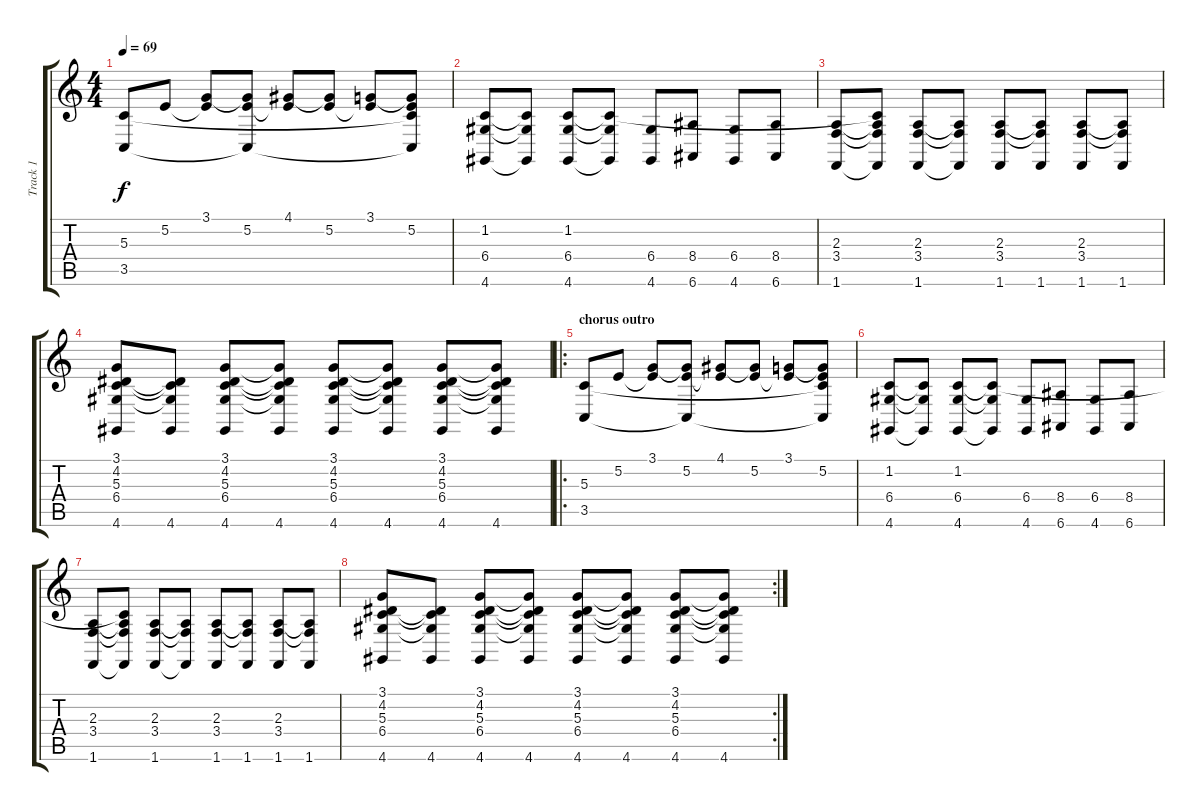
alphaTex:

\track ("Track 1" "Track 1") {instrument electricpiano1}
\staff {score tabs}
\tuning (E4 B3 G3 D3 A2 E2) {hide}
\ts (4 4)
\tempo 69
\clef g2
\ks c
(5.3 3.5).8{dy f} 5.2.8 (3.1 5.2{t}).8 (3.1{t} 5.2 3.5{t}).8 (4.1 5.2{t}).8 (4.1{t} 5.2).8 (3.1 5.2{t}).8 (3.1{t} 5.2 5.3{t} 3.5{t}).8 |
(1.2 6.4 4.6).8 (1.2{t} 6.4{t} 4.6{t}).8 (1.2 6.4 4.6).8 (1.2{t} 6.4{t} 4.6{t}).8 (6.4 4.6).8 (8.4 6.6).8 (6.4 4.6).8 (8.4 6.6).8 |
(2.3 3.4 1.6).8 (1.2{t} 2.3{t} 3.4{t} 1.6{t}).8 (2.3 3.4 1.6).8 (2.3{t} 3.4{t} 1.6{t}).8 (2.3 3.4 1.6).8 (2.3{t} 3.4{t} 1.6).8 (2.3 3.4 1.6).8 (2.3{t} 3.4{t} 1.6).8 |
(3.1 4.2 5.3 6.4 4.6).8 (4.2{t} 5.3{t} 6.4{t} 4.6).8 (3.1 4.2 5.3 6.4 4.6).8 (3.1{t} 4.2{t} 5.3{t} 6.4{t} 4.6).8 (3.1 4.2 5.3 6.4 4.6).8 (3.1{t} 4.2{t} 5.3{t} 6.4{t} 4.6).8 (3.1 4.2 5.3 6.4 4.6).8 (3.1{t} 4.2{t} 5.3{t} 6.4{t} 4.6).8 |
\ro
\section ("" "chorus outro")
(5.3 3.5).8 5.2.8 (3.1 5.2{t}).8 (3.1{t} 5.2 3.5{t}).8 (4.1 5.2{t}).8 (4.1{t} 5.2).8 (3.1 5.2{t}).8 (3.1{t} 5.2 5.3{t} 3.5{t}).8 |
(1.2 6.4 4.6).8 (1.2{t} 6.4{t} 4.6{t}).8 (1.2 6.4 4.6).8 (1.2{t} 6.4{t} 4.6{t}).8 (6.4 4.6).8 (8.4 6.6).8 (6.4 4.6).8 (8.4 6.6).8 |
(2.3 3.4 1.6).8 (1.2{t} 2.3{t} 3.4{t} 1.6{t}).8 (2.3 3.4 1.6).8 (2.3{t} 3.4{t} 1.6{t}).8 (2.3 3.4 1.6).8 (2.3{t} 3.4{t} 1.6).8 (2.3 3.4 1.6).8 (2.3{t} 3.4{t} 1.6).8 |
\rc 2
(3.1 4.2 5.3 6.4 4.6).8 (4.2{t} 5.3{t} 6.4{t} 4.6).8 (3.1 4.2 5.3 6.4 4.6).8 (3.1{t} 4.2{t} 5.3{t} 6.4{t} 4.6).8 (3.1 4.2 5.3 6.4 4.6).8 (3.1{t} 4.2{t} 5.3{t} 6.4{t} 4.6).8 (3.1 4.2 5.3 6.4 4.6).8 (3.1{t} 4.2{t} 5.3{t} 6.4{t} 4.6).8
